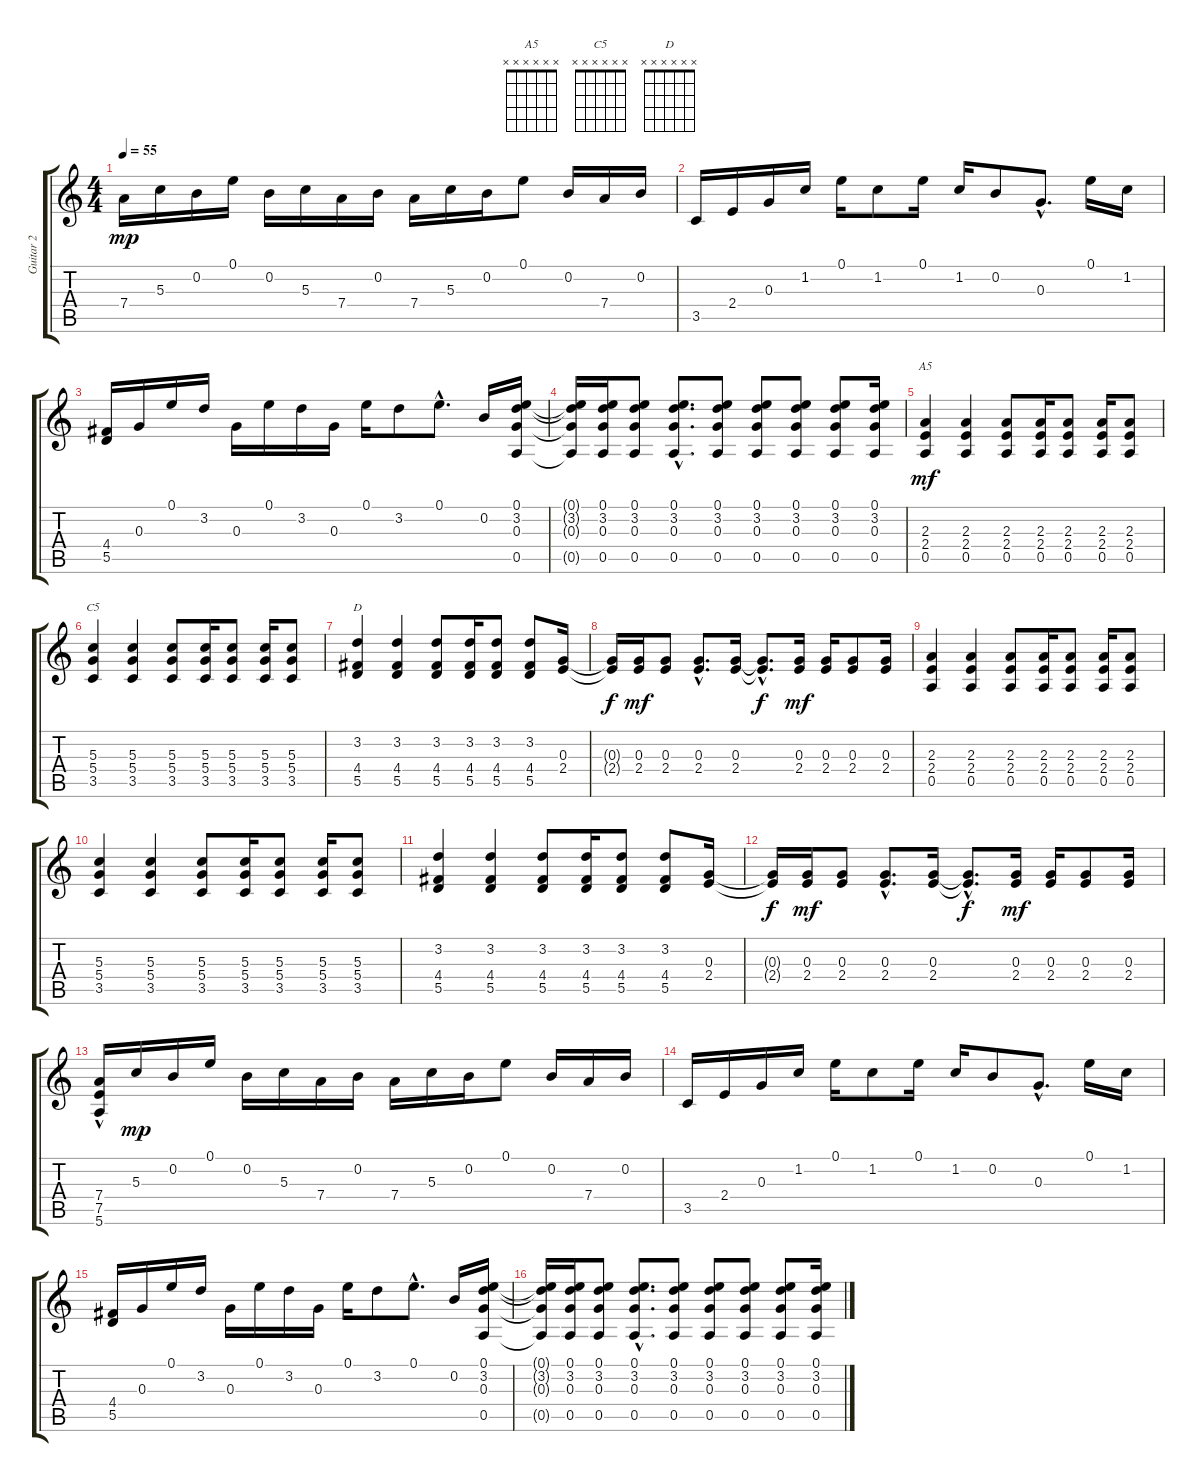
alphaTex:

\track ("Guitar 2" "Guitar 2") {instrument distortionguitar}
\staff {score tabs}
\tuning (E4 B3 G3 D3 A2 E2) {hide}
\chord ("A5" x x x x x x) {firstfret 0}
\chord ("C5" x x x x x x) {firstfret 0}
\chord ("D" x x x x x x) {firstfret 0}
\ts (4 4)
\tempo 55
\clef g2
\ks c
7.4.16{dy mp} 5.3.16 0.2.16 0.1.16 0.2.16 5.3.16 7.4.16 0.2.16 7.4.16 5.3.16 0.2.16 0.1.8 0.2.16 7.4.16 0.2.16 |
3.5.16 2.4.16 0.3.16 1.2.16 0.1.16 1.2.8 0.1.16 1.2.16 0.2.8 0.3{hac}.8{d} 0.1.16 1.2.16 |
(4.4 5.5).16 0.3.16 0.1.16 3.2.16 0.3.16 0.1.16 3.2.16 0.3.16 0.1.16 3.2.8 0.1{hac}.8{d} 0.2.16 (0.1 3.2 0.3 0.5).16 |
(0.1{t} 3.2{t} 0.3{t} 0.5{t}).16 (0.1 3.2 0.3 0.5).16 (0.1 3.2 0.3 0.5).8 (0.1{hac} 3.2{hac} 0.3{hac} 0.5{hac}).8{d} (0.1 3.2 0.3 0.5).8 (0.1 3.2 0.3 0.5).8 (0.1 3.2 0.3 0.5).8 (0.1 3.2 0.3 0.5).8 (0.1 3.2 0.3 0.5).16 |
(2.3 2.4 0.5).4{ch "A5" dy mf} (2.3 2.4 0.5).4 (2.3 2.4 0.5).8 (2.3 2.4 0.5).16 (2.3 2.4 0.5).8 (2.3 2.4 0.5).16 (2.3 2.4 0.5).8 |
(5.3 5.4 3.5).4{ch "C5"} (5.3 5.4 3.5).4 (5.3 5.4 3.5).8 (5.3 5.4 3.5).16 (5.3 5.4 3.5).8 (5.3 5.4 3.5).16 (5.3 5.4 3.5).8 |
(3.2 4.4 5.5).4{ch "D"} (3.2 4.4 5.5).4 (3.2 4.4 5.5).8 (3.2 4.4 5.5).16 (3.2 4.4 5.5).8 (3.2 4.4 5.5).8 (0.3 2.4).16 |
(0.3{t} 2.4{t}).16{dy f} (0.3 2.4).16{dy mf} (0.3 2.4).8 (0.3{hac} 2.4{hac}).8{d} (0.3 2.4).16 (0.3{hac t} 2.4{hac t}).8{d dy f} (0.3 2.4).16{dy mf} (0.3 2.4).16 (0.3 2.4).8 (0.3 2.4).16 |
(2.3 2.4 0.5).4 (2.3 2.4 0.5).4 (2.3 2.4 0.5).8 (2.3 2.4 0.5).16 (2.3 2.4 0.5).8 (2.3 2.4 0.5).16 (2.3 2.4 0.5).8 |
(5.3 5.4 3.5).4 (5.3 5.4 3.5).4 (5.3 5.4 3.5).8 (5.3 5.4 3.5).16 (5.3 5.4 3.5).8 (5.3 5.4 3.5).16 (5.3 5.4 3.5).8 |
(3.2 4.4 5.5).4 (3.2 4.4 5.5).4 (3.2 4.4 5.5).8 (3.2 4.4 5.5).16 (3.2 4.4 5.5).8 (3.2 4.4 5.5).8 (0.3 2.4).16 |
(0.3{t} 2.4{t}).16{dy f} (0.3 2.4).16{dy mf} (0.3 2.4).8 (0.3{hac} 2.4{hac}).8{d} (0.3 2.4).16 (0.3{hac t} 2.4{hac t}).8{d dy f} (0.3 2.4).16{dy mf} (0.3 2.4).16 (0.3 2.4).8 (0.3 2.4).16 |
(7.4 7.5{hac} 5.6{hac}).16 5.3.16{dy mp} 0.2.16 0.1.16 0.2.16 5.3.16 7.4.16 0.2.16 7.4.16 5.3.16 0.2.16 0.1.8 0.2.16 7.4.16 0.2.16 |
3.5.16 2.4.16 0.3.16 1.2.16 0.1.16 1.2.8 0.1.16 1.2.16 0.2.8 0.3{hac}.8{d} 0.1.16 1.2.16 |
(4.4 5.5).16 0.3.16 0.1.16 3.2.16 0.3.16 0.1.16 3.2.16 0.3.16 0.1.16 3.2.8 0.1{hac}.8{d} 0.2.16 (0.1 3.2 0.3 0.5).16 |
(0.1{t} 3.2{t} 0.3{t} 0.5{t}).16 (0.1 3.2 0.3 0.5).16 (0.1 3.2 0.3 0.5).8 (0.1{hac} 3.2{hac} 0.3{hac} 0.5{hac}).8{d} (0.1 3.2 0.3 0.5).8 (0.1 3.2 0.3 0.5).8 (0.1 3.2 0.3 0.5).8 (0.1 3.2 0.3 0.5).8 (0.1 3.2 0.3 0.5).16
